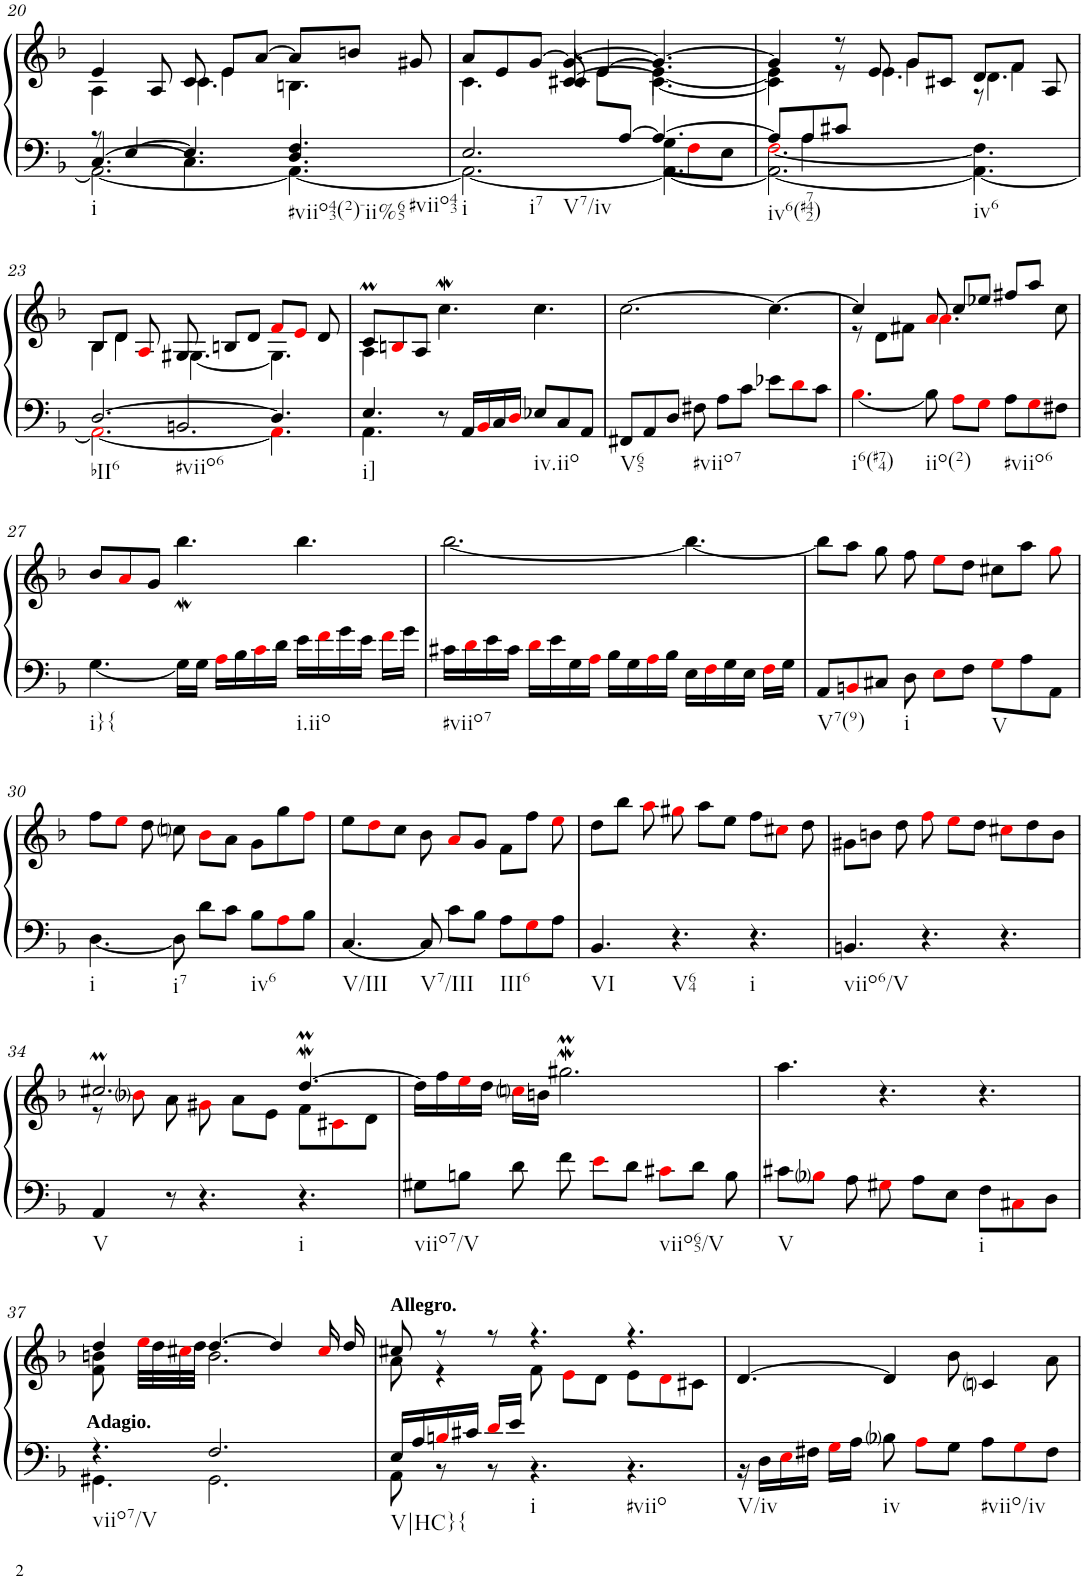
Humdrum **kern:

**kern	**kern
*part1	*part1
*staff2	*staff1
*I"Midi_2	*
!!LO:PB:g=z
*clefF4	*clefG2
*k[b-]	*k[b-]
*F:	*F:
*M9/8	*M9/8
=20	=20
*^	*^
*	*^	*	*^
!LO:TX:b:t=i	!	!	!	!	!
8r	[4.C/	2.AA\_	4e/	4A\	2ryy
[4E/	.	.	.	.	.
.	.	.	8A/	8ryy	.
4.E/]	4.C\]	.	8c/	4.c\	.
.	.	.	8e/L	.	4e\
.	.	.	[8a/J	.	.
!LO:TX:b:t=#viio43(2)-ii%65	!	!	!	!	!
!LO:TX:b:t=#viio43	!	!	!	!	!
4.F/	4.D/	4.AA\_	8a/L]	4.Bn\	4.ryy
.	.	.	8bn/J	.	.
.	.	.	8g#X/	.	.
=21	=21	=21	=21	=21	=21
*	*	*	*	*	*^
!LO:TX:b:t=i	!	!	!	!	!	!
!LO:TX:b:t=i7	!	!	!	!	!	!
4.ryy	2.E/	2.AA\_	8a/L	4.c\	2ryy	4.ryy
.	.	.	8e/	.	.	.
.	.	.	[8g/J	.	.	.
!LO:TX:b:t=V7/iv	!	!	!	!	!	!
4ryy	.	.	4.g/_	[4.c#X/	.	8c#/
.	.	.	.	.	[4e/	8e\L
[8A/J	.	.	.	.	.	2ryy
4.A/_	8G\L	4.AA\_	4.g/_	4.c#\_	4.e\_	.
.	8Fi\	.	.	.	.	.
.	8E\J	.	.	.	.	.
*	*	*	*	*	*v	*v
=22	=22	=22	=22	=22	=22
*	*	*^	*	*	*
!LO:TX:b:t=iv6(#742)	!	!	!	!	!	!
8A/L]	[2.Fi\	2.AA\_	8ryy	4g/]	4c#\]	4e\]
8A/	.	.	4A\	.	.	.
8c#X/J	.	.	.	8r	8r	8ryy
4.ryy	.	.	4.ryy	8e/	4.e\	8ryy
.	.	.	.	8g/L	.	4g\
.	.	.	.	8c#X/J	.	.
!LO:TX:b:t=iv6	!	!	!	!	!	!
4.ryy	4.F\]	4.AA\_	4.ryy	8d/L	4.d\	8r
.	.	.	.	8f/J	.	4f\
.	.	.	.	8A/	.	.
!!LO:LB:g=z	!!	!!
=23	=23	=23	=23	=23	=23	=23
!LO:TX:b:t=bII6	!	!	!	!	!	!
!LO:TX:b:t=#viio6	!	!	!	!	!	!
[2.D/	4.ryy	2.AAi\_	1ryy	8B-/L	4B-\	8ryy
.	.	.	.	8d/J	.	4d\
.	.	.	.	8Ai/	8ryy	.
.	2.BBn/	.	.	8G#X/	[4.G#\	2.ryy
.	.	.	.	8Bn/L	.	.
.	.	.	.	8d/J	.	.
4.D/]	.	4.AAi\]	.	8fi/L	4.G#\]	.
.	.	.	.	8ei/J	.	.
.	.	.	8ryy	8d/	.	.
=24	=24	=24	=24	=24	=24	=24
!LO:TX:b:t=i]	!	!	!	!	!	!
4.E/	1ryy	4.AA\	1ryy	8cM/L	4A\	1ryy
.	.	.	.	8Bni/	.	.
.	.	.	.	8A/J	8ryy	.
8r	.	4.ryy	.	4.ccW\	2.ryy	.
16AA/LL	.	.	.	.	.	.
16BB-i/	.	.	.	.	.	.
16C/	.	.	.	.	.	.
16Di/JJ	.	.	.	.	.	.
!LO:TX:b:t=iv.iio	!	!	!	!	!	!
8E-X/L	.	4.ryy	.	4.cc\	.	.
8C/	.	.	.	.	.	.
8AA/J	8ryy	.	8ryy	.	.	8ryy
=25	=25	=25	=25	=25	=25	=25
!LO:TX:b:t=V65	!	!	!	!	!	!
*	*v	*v	*v	*	*	*
*	*	*	*v	*v
8FF#X/L	4.ryy	[2.cc\	1ryy
8AA/	.	.	.
8D/J	.	.	.
!LO:TX:b:t=#viio7	!	!	!
2.ryy	8F#X\	.	.
.	8A\L	.	.
.	8c\J	.	.
.	8e-X\L	4.cc\_	.
.	8di\	.	.
.	8c\J	.	8ryy
=26	=26	=26	=26
!LO:TX:b:t=i6(#74)	!	!	!
!LO:TX:b:t=iio(2)	!	!	!
!LO:TX:b:t=#viio6	!	!	!
1ryy	[4.B-i\	4cc/]	8r
.	.	.	8d\L
.	.	8ryy	8f#X\J
.	8B-\]	8ai/	4.ai\
.	8Ai\L	8cc/L	.
.	8Gi\J	8ee-X/J	.
.	8A\L	8ff#X/L	4.ryy
.	8Gi\	8aa/J	.
8ryy	8F#X\J	8cc\	.
!!LO:LB:g=z	!!
=27	=27	=27	=27
!LO:TX:b:t=i}{	!	!	!
!LO:TX:b:t=i.iio	!	!	!
1ryy	[4.G\	8b-/L	4.ryy
.	.	8ai/	.
.	.	8g/J	.
.	16G\LL]	2.ryy	4.bb-w\
.	16G\JJ	.	.
.	16Ai\LL	.	.
.	16B-\	.	.
.	16ci\	.	.
.	16d\JJ	.	.
.	16e\LL	.	4.bb-\
.	16fi\	.	.
.	16g\	.	.
.	16e\JJ	.	.
8ryy	16fi\LL	.	.
.	16g\JJ	.	.
=28	=28	=28	=28
!LO:TX:b:t=#viio7	!	!	!
1ryy	16c#X\LL	1ryy	[2.bb-\
.	16di\	.	.
.	16e\	.	.
.	16c#\JJ	.	.
.	16di\LL	.	.
.	16e\	.	.
.	16G\	.	.
.	16Ai\JJ	.	.
.	16B-\LL	.	.
.	16G\	.	.
.	16Ai\	.	.
.	16B-\JJ	.	.
.	16E\LL	.	4.bb-\_
.	16Fi\	.	.
.	16G\	.	.
.	16E\JJ	.	.
8ryy	16Fi\LL	8ryy	.
.	16G\JJ	.	.
=29	=29	=29	=29
!LO:TX:b:t=V7(9)	!	!	!
8AA/L	4.ryy	1ryy	8bb-\L]
8BBni/	.	.	8aa\J
8C#X/J	.	.	8gg\
!LO:TX:b:t=i	!	!	!
!LO:TX:b:t=V	!	!	!
2.ryy	8D\	.	8ff\
.	8Ei\L	.	8eei\L
.	8F\J	.	8dd\J
.	8Gi\L	.	8cc#X\L
.	8A\	.	8aa\J
.	8AA\J	8ryy	8ggi\
!!LO:LB:g=z	!!
=30	=30	=30	=30
!LO:TX:b:t=i	!	!	!
!LO:TX:b:t=i7	!	!	!
!LO:TX:b:t=iv6	!	!	!
1ryy	[4.D\	1ryy	8ff\L
.	.	.	8eei\J
.	.	.	8dd\
.	8D\]	.	8ccnj\
.	8d\L	.	8b-i\L
.	8c\J	.	8a\J
.	8B-\L	.	8g\L
.	8Ai\	.	8gg\
8ryy	8B-\J	8ryy	8ffi\J
=31	=31	=31	=31
!LO:TX:b:t=V/III	!	!	!
*v	*v	*	*
[4.C/	4.ryy	8ee\L
.	.	8ddi\
.	.	8cc\J
!LO:TX:b:t=V7/III	!	!
8C/]	8b-\	4.ryy
8c\L	8ai/L	.
8B-\J	8g/J	.
!LO:TX:b:t=III6	!	!
8A\L	4.ryy	8f\L
8Gi\	.	8ff\J
8A\J	.	8eei\
=32	=32	=32
!LO:TX:b:t=VI	!	!
4.BB-/	1ryy	8dd\L
.	.	8bb-\J
.	.	8aai\
!LO:TX:b:t=V64	!	!
4.r	.	8gg#Xi\
.	.	8aa\L
.	.	8ee\J
!LO:TX:b:t=i	!	!
4.r	.	8ff\L
.	.	8cc#Xi\J
.	8ryy	8dd\
=33	=33	=33
!LO:TX:b:t=viio6/V	!	!
4.BBn/	1ryy	8g#X\L
.	.	8bn\J
.	.	8dd\
4.r	.	8ffi\
.	.	8eei\L
.	.	8dd\J
4.r	.	8cc#Xi\L
.	.	8dd\
.	8ryy	8b\J
!!LO:LB:g=z	!!
=34	=34	=34
!LO:TX:b:t=V	!	!
4AA/	2.cc#Xm/	8r
.	.	8b-ji\
8r	.	8a\
4.r	.	8g#Xi\
.	.	8a\L
.	.	8e\J
!LO:TX:b:t=i	!	!
4.r	[4.ddWM/	8f\L
.	.	8c#Xi\
.	.	8d\J
=35	=35	=35
!LO:TX:b:t=viio7/V	!	!
8G#X\L	16dd\LL]	1ryy
.	16ff\	.
8Bn\J	16eei\	.
.	16dd\JJ	.
8d\	16ccnji\LL	.
.	16bn\JJ	.
8f\	2.gg#XWm\	.
8ei\L	.	.
8d\J	.	.
!LO:TX:b:t=viio65/V	!	!
8c#Xi\L	.	.
8d\J	.	.
8B\	.	8ryy
=36	=36	=36
!LO:TX:b:t=V	!	!
8c#X\L	4.aa\	1ryy
8B-ji\J	.	.
8A\	.	.
8G#Xi\	4.r	.
8A\L	.	.
8E\J	.	.
!LO:TX:b:t=i	!	!
8F\L	4.r	.
8C#Xi\	.	.
8D\J	.	8ryy
!!LO:LB:g=z	!!
=37	=37	=37
*^	*	*
!	!	!LO:TX:b:B:t=Adagio.	!
!LO:TX:b:t=viio7/V	!	!	!
4.r	4.GG#X\	4dd/	8f\ 8bn\
.	.	.	4ryy
.	.	32eei\LLL	.
.	.	32dd\	.
.	.	32cc#Xi\	.
.	.	32dd\JJJ	.
2.F/	2.GG#\	[4.dd/	2.b\
.	.	4dd/]	.
.	.	16cc#i/	.
.	.	16dd/	.
=38	=38	=38	=38
!	!	!LO:TX:a:B:t=Allegro.	!
!LO:TX:b:t=V|HC}{	!	!	!
16E/LL	8AA\	8cc#X/	8a\
16A/	.	.	.
16Bni/	8r	8r	4r
16c#X/JJ	.	.	.
16di/LL	8r	8r	.
16e/JJ	.	.	.
!LO:TX:b:t=i	!	!	!
!LO:TX:b:t=#viio	!	!	!
2.ryy	4.r	4.r	8f\
.	.	.	8ei\L
.	.	.	8d\J
.	4.r	4.r	8e\L
.	.	.	8di\
.	.	.	8c#X\J
=39	=39	=39	=39
!LO:TX:b:t=V/iv	!	!	!
!LO:TX:b:t=iv	!	!	!
!LO:TX:b:t=#viio/iv	!	!	!
1ryy	16r	1ryy	[4.d/
.	16D\LL	.	.
.	16Ei\	.	.
.	16F#X\JJ	.	.
.	16Gi\LL	.	.
.	16A\JJ	.	.
.	8B-j\	.	4d/]
.	8Ai\L	.	.
.	8G\J	.	8b-\
.	8A\L	.	4cnj/
.	8Gi\	.	.
8ryy	8F#\J	8ryy	8a\
*v	*v	*	*
*	*v	*v
=	=
*-	*-
